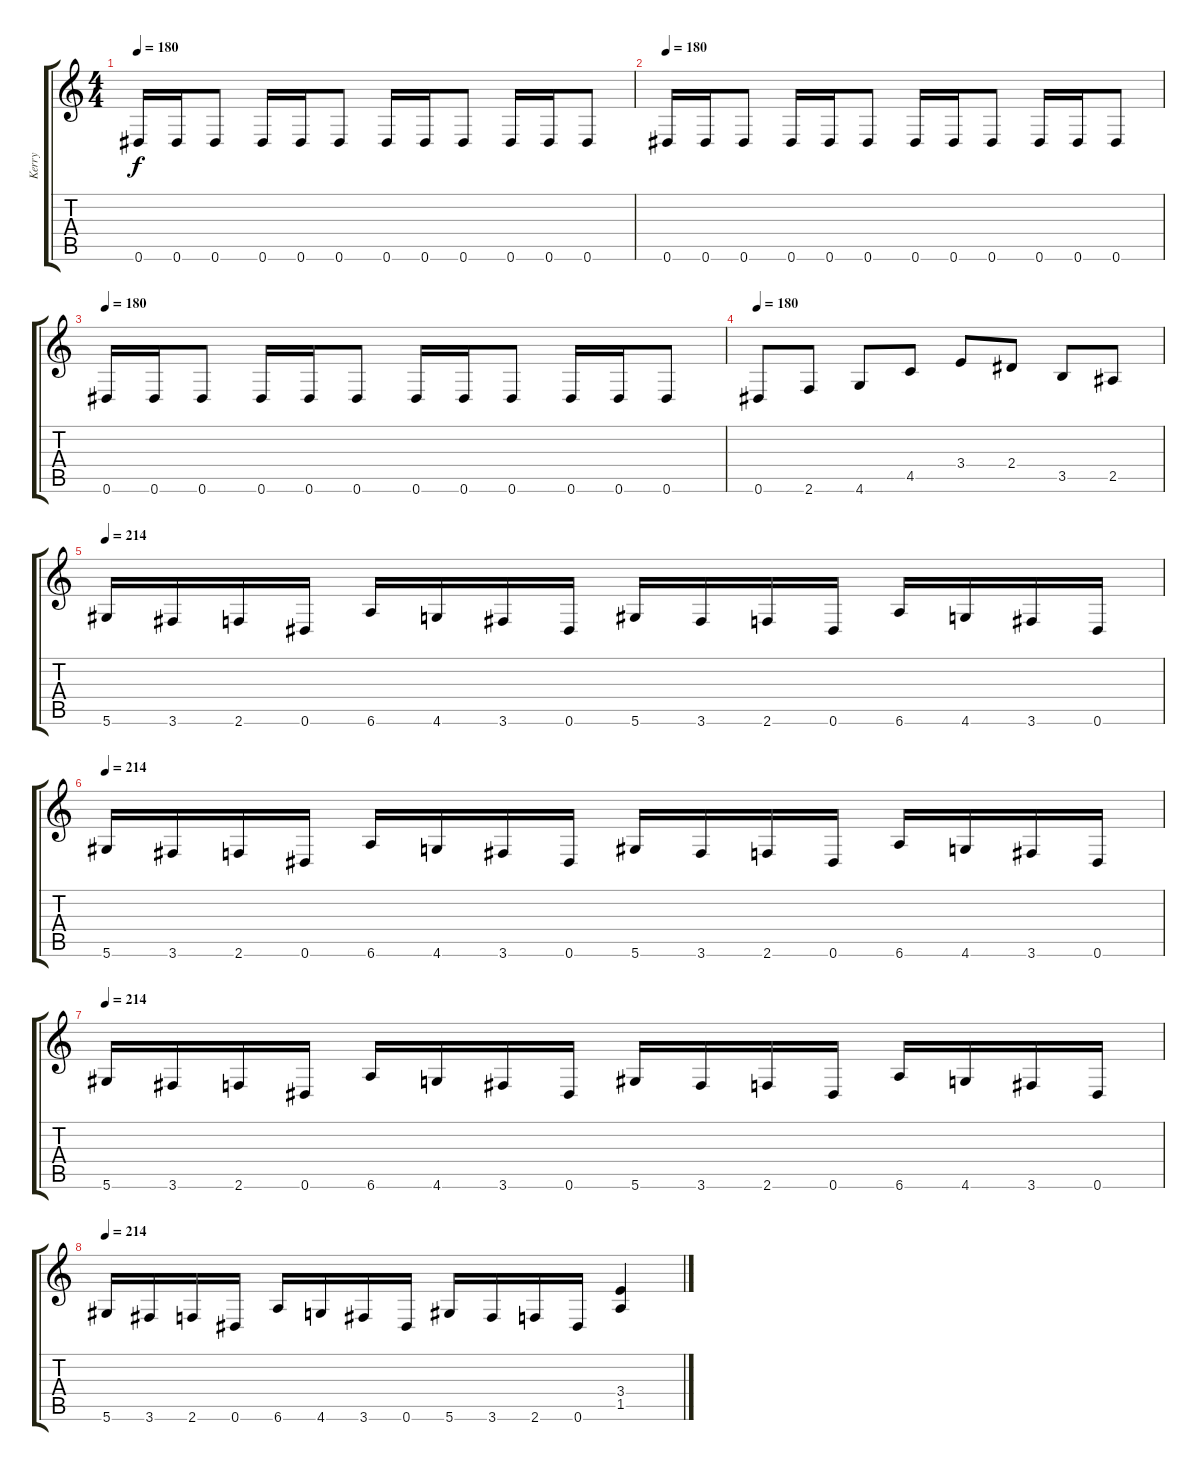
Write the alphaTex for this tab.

\track ("Kerry" "Kerry") {instrument distortionguitar}
\staff {score tabs}
\tuning (Eb4 Bb3 Gb3 Db3 Ab2 Eb2) {hide}
\ts (4 4)
\tempo 180
\clef g2
\ks c
0.6.16{dy f} 0.6.16 0.6.8 0.6.16 0.6.16 0.6.8 0.6.16 0.6.16 0.6.8 0.6.16 0.6.16 0.6.8 |
\tempo 180
0.6.16 0.6.16 0.6.8 0.6.16 0.6.16 0.6.8 0.6.16 0.6.16 0.6.8 0.6.16 0.6.16 0.6.8 |
\tempo 180
0.6.16 0.6.16 0.6.8 0.6.16 0.6.16 0.6.8 0.6.16 0.6.16 0.6.8 0.6.16 0.6.16 0.6.8 |
\tempo 180
0.6.8 2.6.8 4.6.8 4.5.8 3.4.8 2.4.8 3.5.8 2.5.8 |
\tempo 214
5.6.16 3.6.16 2.6.16 0.6.16 6.6.16 4.6.16 3.6.16 0.6.16 5.6.16 3.6.16 2.6.16 0.6.16 6.6.16 4.6.16 3.6.16 0.6.16 |
\tempo 214
5.6.16 3.6.16 2.6.16 0.6.16 6.6.16 4.6.16 3.6.16 0.6.16 5.6.16 3.6.16 2.6.16 0.6.16 6.6.16 4.6.16 3.6.16 0.6.16 |
\tempo 214
5.6.16 3.6.16 2.6.16 0.6.16 6.6.16 4.6.16 3.6.16 0.6.16 5.6.16 3.6.16 2.6.16 0.6.16 6.6.16 4.6.16 3.6.16 0.6.16 |
\tempo 214
5.6.16 3.6.16 2.6.16 0.6.16 6.6.16 4.6.16 3.6.16 0.6.16 5.6.16 3.6.16 2.6.16 0.6.16 (3.4 1.5).4
